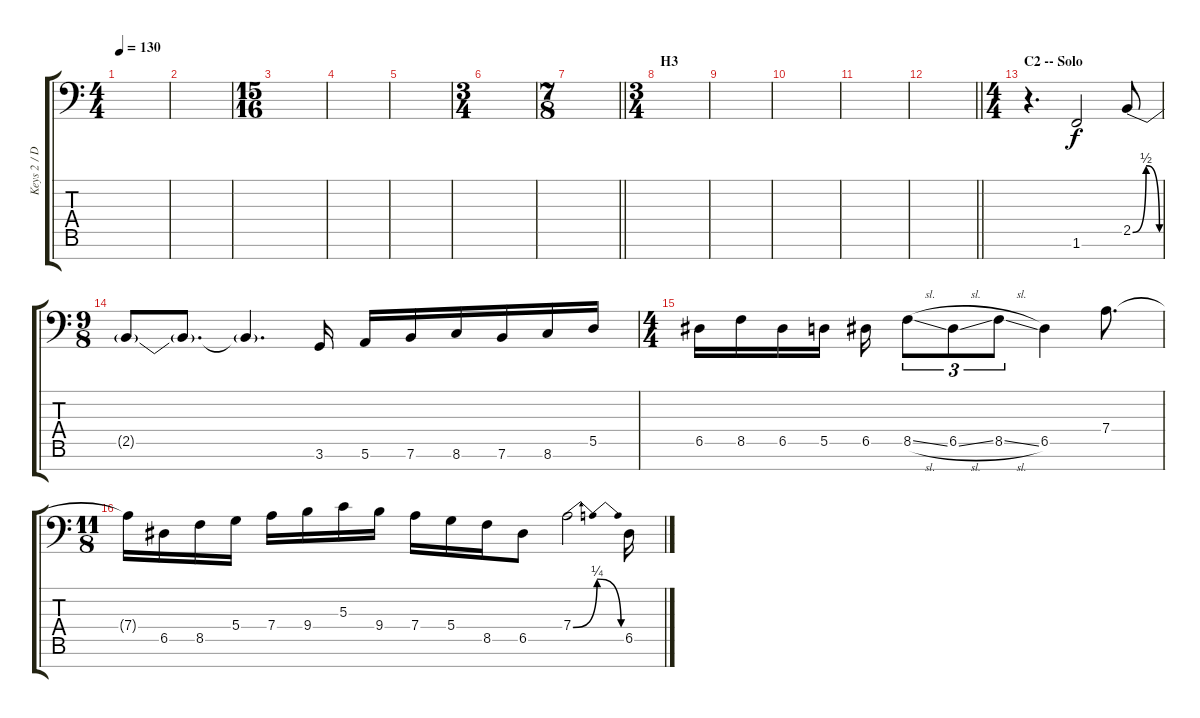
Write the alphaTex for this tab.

\track ("Keys 2 / Delay 2" "Keys 2 / D") {instrument synthstrings2}
\staff {score tabs}
\tuning (E4 B3 G3 D3 A2 E2 A1) {hide}
\ts (4 4)
\tempo 130
\clef f4
\ks c
|
|
\ts (15 16)
|
|
|
\ts (3 4)
|
\ts (7 8)
\barLineRight lightlight
|
\ts (3 4)
\section ("" "H3")
|
|
|
|
\barLineRight lightlight
|
\ts (4 4)
\section ("" "C2 -- Solo")
r.4{d} 1.6.2{instrument distortionguitar} 2.5{be (bendrelease 0 0 20 2 33 2 60 0)}.8 |
\ts (9 8)
2.5{t}.8 2.5{t}.8{d} 2.5{t}.4{d} 3.6.16 5.6.16 7.6.16 8.6.16 7.6.16 8.6.16 5.5.16 |
\ts (4 4)
6.5.16 8.5.16 6.5.16 5.5.16 6.5.16 8.5{sl}.8{tu (3 2)} 6.5{sl}.8{tu (3 2)} 8.5{sl}.8{tu (3 2)} 6.5.4 7.4.8{d} |
\ts (11 8)
7.4{t}.16 6.5.16 8.5.16 5.4.16 7.4.16 9.4.16 5.3.16 9.4.16 7.4.16 5.4.16 8.5.16 6.5.8 7.4{be (bendrelease 0 0 31 1 31 1 60 0)}.2 6.5.16
